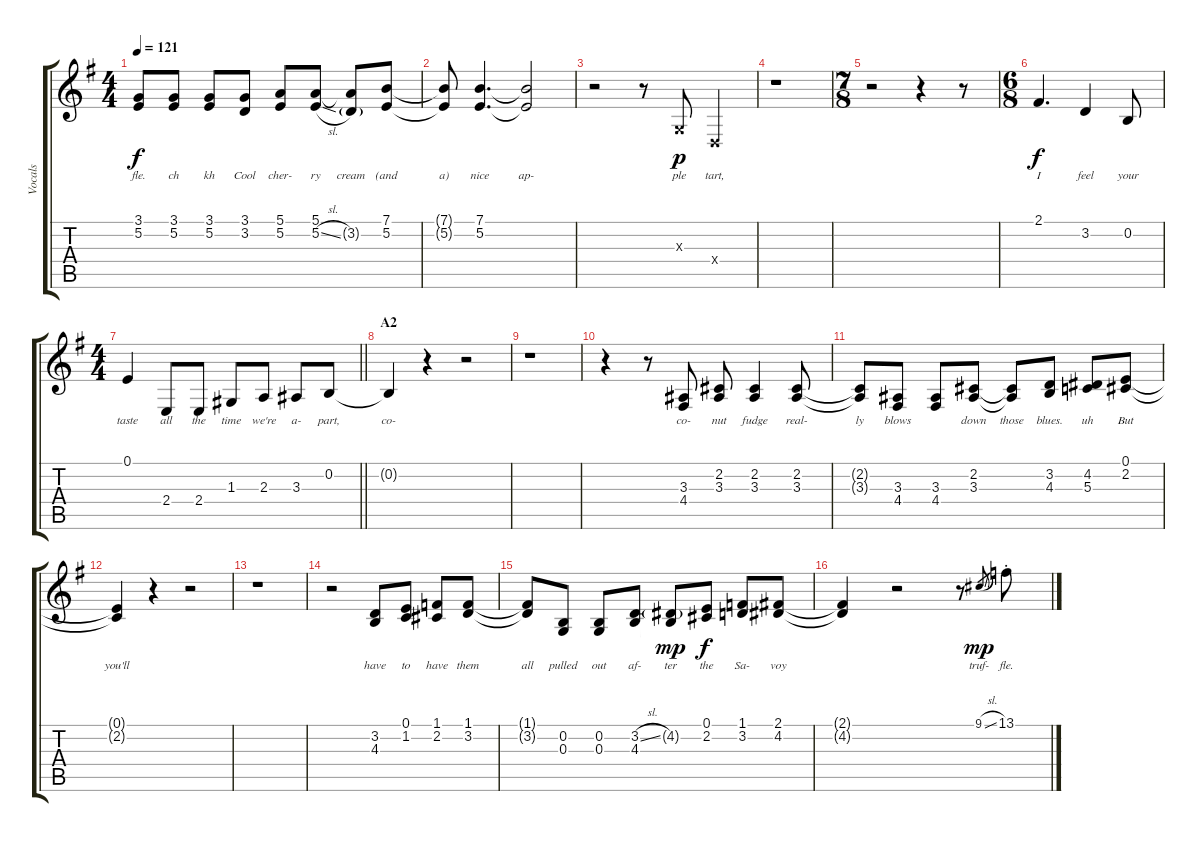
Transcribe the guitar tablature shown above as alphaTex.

\track ("Vocals" "Vocals") {instrument tenorsax}
\staff {score tabs}
\tuning (E4 B3 G3 D3 A2 E2) {hide}
\ts (4 4)
\tempo 121
\clef g2
\ks g
(3.1{t} 5.2{t}).8{lyrics (0 "fle.") lyrics (1 "") lyrics (2 "") lyrics (3 "") lyrics (4 "") dy f} (3.1 5.2).8{lyrics (0 "ch") lyrics (1 "") lyrics (2 "") lyrics (3 "") lyrics (4 "")} (3.1 5.2).8{lyrics (0 "kh") lyrics (1 "") lyrics (2 "") lyrics (3 "") lyrics (4 "")} (3.1 3.2).8{lyrics (0 "Cool") lyrics (1 "") lyrics (2 "") lyrics (3 "") lyrics (4 "")} (5.1 5.2).8{lyrics (0 "cher-") lyrics (1 "") lyrics (2 "") lyrics (3 "") lyrics (4 "")} (5.1 5.2{sl}).8{lyrics (0 "ry") lyrics (1 "") lyrics (2 "") lyrics (3 "") lyrics (4 "")} (5.1{t} 3.2{g}).8{lyrics (0 "cream") lyrics (1 "") lyrics (2 "") lyrics (3 "") lyrics (4 "")} (7.1 5.2).8{lyrics (0 "(and") lyrics (1 "") lyrics (2 "") lyrics (3 "") lyrics (4 "")} |
(7.1{t} 5.2{t}).8{lyrics (0 "a)") lyrics (1 "") lyrics (2 "") lyrics (3 "") lyrics (4 "")} (7.1 5.2).4{d lyrics (0 "nice") lyrics (1 "") lyrics (2 "") lyrics (3 "") lyrics (4 "")} (7.1{t} 5.2{t}).2{lyrics (0 "ap-") lyrics (1 "") lyrics (2 "") lyrics (3 "") lyrics (4 "")} |
r.2 r.8 0.3{x}.8{lyrics (0 "ple") lyrics (1 "") lyrics (2 "") lyrics (3 "") lyrics (4 "") dy p} 0.4{x}.4{lyrics (0 "tart,") lyrics (1 "") lyrics (2 "") lyrics (3 "") lyrics (4 "")} |
r.1 |
\ts (7 8)
r.2 r.4 r.8 |
\ts (6 8)
2.1.4{d lyrics (0 "I") lyrics (1 "") lyrics (2 "") lyrics (3 "") lyrics (4 "") dy f} 3.2.4{lyrics (0 "feel") lyrics (1 "") lyrics (2 "") lyrics (3 "") lyrics (4 "")} 0.2.8{lyrics (0 "your") lyrics (1 "") lyrics (2 "") lyrics (3 "") lyrics (4 "")} |
\ts (4 4)
\barLineRight lightlight
0.1.4{lyrics (0 "taste") lyrics (1 "") lyrics (2 "") lyrics (3 "") lyrics (4 "")} 2.4.8{lyrics (0 "all") lyrics (1 "") lyrics (2 "") lyrics (3 "") lyrics (4 "")} 2.4.8{lyrics (0 "the") lyrics (1 "") lyrics (2 "") lyrics (3 "") lyrics (4 "")} 1.3.8{lyrics (0 "time") lyrics (1 "") lyrics (2 "") lyrics (3 "") lyrics (4 "")} 2.3.8{lyrics (0 "we're") lyrics (1 "") lyrics (2 "") lyrics (3 "") lyrics (4 "")} 3.3.8{lyrics (0 "a-") lyrics (1 "") lyrics (2 "") lyrics (3 "") lyrics (4 "")} 0.2.8{lyrics (0 "part,") lyrics (1 "") lyrics (2 "") lyrics (3 "") lyrics (4 "")} |
\section ("" "A2")
0.2{t}.4{lyrics (0 "co-") lyrics (1 "") lyrics (2 "") lyrics (3 "") lyrics (4 "")} r.4 r.2 |
r.1 |
r.4 r.8 (3.3 4.4).8{lyrics (0 "co-") lyrics (1 "") lyrics (2 "") lyrics (3 "") lyrics (4 "")} (2.2 3.3).8{lyrics (0 "nut") lyrics (1 "") lyrics (2 "") lyrics (3 "") lyrics (4 "")} (2.2 3.3).4{lyrics (0 "fudge") lyrics (1 "") lyrics (2 "") lyrics (3 "") lyrics (4 "")} (2.2 3.3).8{lyrics (0 "real-") lyrics (1 "") lyrics (2 "") lyrics (3 "") lyrics (4 "")} |
(2.2{t} 3.3{t}).8{lyrics (0 "ly") lyrics (1 "") lyrics (2 "") lyrics (3 "") lyrics (4 "")} (3.3 4.4).8{lyrics (0 "blows") lyrics (1 "") lyrics (2 "") lyrics (3 "") lyrics (4 "")} (3.3 4.4).8{lyrics (0 "") lyrics (1 "") lyrics (2 "") lyrics (3 "") lyrics (4 "")} (2.2 3.3).8{lyrics (0 "down") lyrics (1 "") lyrics (2 "") lyrics (3 "") lyrics (4 "")} (2.2{t} 3.3{t}).8{lyrics (0 "those") lyrics (1 "") lyrics (2 "") lyrics (3 "") lyrics (4 "")} (3.2 4.3).8{lyrics (0 "blues.") lyrics (1 "") lyrics (2 "") lyrics (3 "") lyrics (4 "")} (4.2 5.3).8{lyrics (0 "uh") lyrics (1 "") lyrics (2 "") lyrics (3 "") lyrics (4 "")} (0.1 2.2).8{lyrics (0 "But") lyrics (1 "") lyrics (2 "") lyrics (3 "") lyrics (4 "")} |
(0.1{t} 2.2{t}).4{lyrics (0 "you'll") lyrics (1 "") lyrics (2 "") lyrics (3 "") lyrics (4 "")} r.4 r.2 |
r.1 |
r.2 (3.2 4.3).8{lyrics (0 "have") lyrics (1 "") lyrics (2 "") lyrics (3 "") lyrics (4 "")} (0.1 1.2).8{lyrics (0 "to") lyrics (1 "") lyrics (2 "") lyrics (3 "") lyrics (4 "")} (1.1 2.2).8{lyrics (0 "have") lyrics (1 "") lyrics (2 "") lyrics (3 "") lyrics (4 "")} (1.1 3.2).8{lyrics (0 "them") lyrics (1 "") lyrics (2 "") lyrics (3 "") lyrics (4 "")} |
(1.1{t} 3.2{t}).8{lyrics (0 "all") lyrics (1 "") lyrics (2 "") lyrics (3 "") lyrics (4 "")} (0.2 0.3).8{lyrics (0 "pulled") lyrics (1 "") lyrics (2 "") lyrics (3 "") lyrics (4 "")} (0.2 0.3).8{lyrics (0 "out") lyrics (1 "") lyrics (2 "") lyrics (3 "") lyrics (4 "")} (3.2{sl} 4.3).8{lyrics (0 "af-") lyrics (1 "") lyrics (2 "") lyrics (3 "") lyrics (4 "")} (4.2{g} 4.3{t}).8{lyrics (0 "ter") lyrics (1 "") lyrics (2 "") lyrics (3 "") lyrics (4 "") dy mp} (0.1 2.2).8{lyrics (0 "the") lyrics (1 "") lyrics (2 "") lyrics (3 "") lyrics (4 "") dy f} (1.1 3.2).8{lyrics (0 "Sa-") lyrics (1 "") lyrics (2 "") lyrics (3 "") lyrics (4 "")} (2.1 4.2).8{lyrics (0 "voy") lyrics (1 "") lyrics (2 "") lyrics (3 "") lyrics (4 "")} |
(2.1{t} 4.2{t}).4{lyrics (0 "") lyrics (1 "") lyrics (2 "") lyrics (3 "") lyrics (4 "")} r.2 r.8 9.1{sl}.8{lyrics (0 "truf-") lyrics (1 "") lyrics (2 "") lyrics (3 "") lyrics (4 "") gr dy mp} 13.1{st}.8{lyrics (0 "fle.") lyrics (1 "") lyrics (2 "") lyrics (3 "") lyrics (4 "")}
